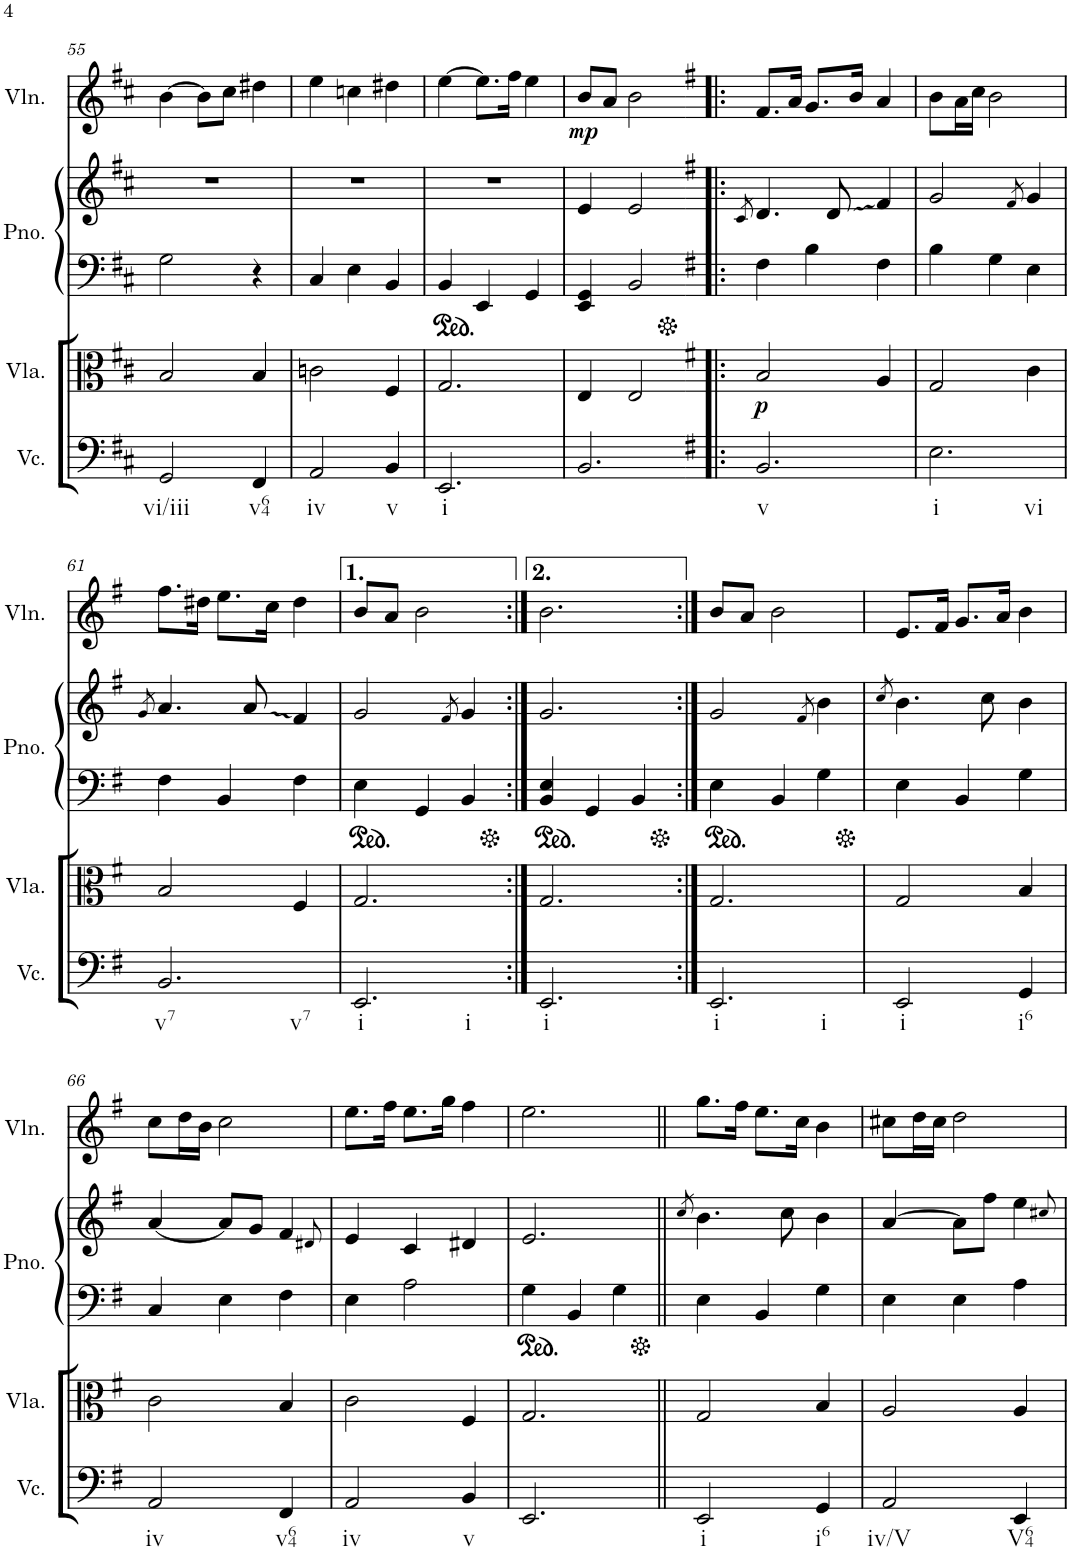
**kern	**kern	**dynam	**kern	**kern	**kern	**dynam
*part4	*part3	*part3	*part2	*part2	*part1	*part1
*staff5	*staff4	*staff4	*staff3	*staff2	*staff1	*staff1
*I"Violoncello	*I"Viola	*	*I"Grand Piano	*	*I"Violin	*
*I'Vc.	*I'Vla.	*	*I'Pno.	*	*I'Vln.	*
!!LO:PB:g=z
*clefF4	*clefC3	*	*clefF4	*clefG2	*clefG2	*
*k[f#c#]	*k[f#c#]	*	*k[f#c#]	*k[f#c#]	*k[f#c#]	*
*M3/4	*M3/4	*	*M3/4	*M3/4	*M3/4	*
=55	=55	=55	=55	=55	=55	=55
!LO:TX:b:t=vi/iii	!	!	!	!	!	!
2GG/	2B/	.	2G\	2.r	[4b\	.
.	.	.	.	.	8b\L]	.
.	.	.	.	.	8cc#\J	.
!LO:TX:b:t=v64	!	!	!	!	!	!
4FF#/	4B/	.	4r	.	4dd#X\	.
=56	=56	=56	=56	=56	=56	=56
!LO:TX:b:t=iv	!	!	!	!	!	!
2AA/	2cn\	.	4C#/	2.r	4ee\	.
.	.	.	4E\	.	4ccn\	.
!LO:TX:b:t=v	!	!	!	!	!	!
4BB/	4F#/	.	4BB/	.	4dd#X\	.
=57	=57	=57	=57	=57	=57	=57
!LO:TX:b:t=i	!	!	!	!	!	!
2.EE/	2.G/	.	4BB/	2.r	[4ee\	.
.	.	.	4EE/	.	8.ee\L]	.
.	.	.	.	.	16ff#\Jk	.
.	.	.	4GG/	.	4ee\	.
=58	=58	=58	=58	=58	=58	=58
!	!	!	!	!	!	!LO:DY:b
2.BB/	4E/	.	4EE/ 4GG/	4e/	8b/L	mp
.	.	.	.	.	8a/J	.
.	2E/	.	2BB/	2e/	2b\	.
=59!|:	=59!|:	=59!|:	=59!|:	=59!|:	=59!|:	=59!|:
*k[f#]	*k[f#]	*	*k[f#]	*k[f#]	*k[f#]	*
.	.	.	.	8qc/	.	.
!LO:TX:b:t=v	!	!	!	!	!	!
!	!	!LO:DY:b	!	!	!	!
2.BB/	2B/	p	4F#\	4.d/	8.f#/L	.
.	.	.	.	.	16a/Jk	.
.	.	.	4B\	.	8.g/L	.
.	.	.	.	8d/	.	.
.	.	.	.	.	16b/Jk	.
.	4A/	.	4F#\	4f#/	4a/	.
=60	=60	=60	=60	=60	=60	=60
!LO:TX:b:t=i	!	!	!	!	!	!
!LO:TX:b:t=vi	!	!	!	!	!	!
2.E\	2G/	.	4B\	2g/	8b\L	.
.	.	.	.	.	16a\L	.
.	.	.	.	.	16cc\JJ	.
.	.	.	4G\	.	2b\	.
.	.	.	.	8qf#/	.	.
.	4c\	.	4E\	4g/	.	.
!!LO:LB:g=z
=61	=61	=61	=61	=61	=61	=61
.	.	.	.	8qg/	.	.
!LO:TX:b:t=v7	!	!	!	!	!	!
!LO:TX:b:t=v7	!	!	!	!	!	!
2.BB/	2B/	.	4F#\	4.a/	8.ff#\L	.
.	.	.	.	.	16dd#X\Jk	.
.	.	.	4BB/	.	8.ee\L	.
.	.	.	.	8a/	.	.
.	.	.	.	.	16cc\Jk	.
.	4F#/	.	4F#\	4f#/	4dd#\	.
=62	=62	=62	=62	=62	=62	=62
!LO:TX:b:t=i	!	!	!	!	!	!
!LO:TX:b:t=i	!	!	!	!	!	!
2.EE/	2.G/	.	4E\	2g/	8b/L	.
.	.	.	.	.	8a/J	.
.	.	.	4GG/	.	2b\	.
.	.	.	.	8qf#/	.	.
.	.	.	4BB/	4g/	.	.
=63:|!	=63:|!	=63:|!	=63:|!	=63:|!	=63:|!	=63:|!
!LO:TX:b:t=i	!	!	!	!	!	!
2.EE/	2.G/	.	4BB/ 4E/	2.g/	2.b\	.
.	.	.	4GG/	.	.	.
.	.	.	4BB/	.	.	.
=64:|!	=64:|!	=64:|!	=64:|!	=64:|!	=64:|!	=64:|!
!LO:TX:b:t=i	!	!	!	!	!	!
!LO:TX:b:t=i	!	!	!	!	!	!
2.EE/	2.G/	.	4E\	2g/	8b/L	.
.	.	.	.	.	8a/J	.
.	.	.	4BB/	.	2b\	.
.	.	.	.	8qf#/	.	.
.	.	.	4G\	4b\	.	.
=65	=65	=65	=65	=65	=65	=65
.	.	.	.	8qcc/	.	.
!LO:TX:b:t=i	!	!	!	!	!	!
2EE/	2G/	.	4E\	4.b\	8.e/L	.
.	.	.	.	.	16f#/Jk	.
.	.	.	4BB/	.	8.g/L	.
.	.	.	.	8cc\	.	.
.	.	.	.	.	16a/Jk	.
!LO:TX:b:t=i6	!	!	!	!	!	!
4GG/	4B/	.	4G\	4b\	4b\	.
!!LO:LB:g=z
=66	=66	=66	=66	=66	=66	=66
!LO:TX:b:t=iv	!	!	!	!	!	!
2AA/	2c\	.	4C/	[4a/	8cc\L	.
.	.	.	.	.	16dd\L	.
.	.	.	.	.	16b\JJ	.
.	.	.	4E\	8a/L]	2cc\	.
.	.	.	.	8g/J	.	.
!LO:TX:b:t=v64	!	!	!	!	!	!
4FF#/	4B/	.	4F#\	4f#/	.	.
.	.	.	.	8qd#X/	.	.
=67	=67	=67	=67	=67	=67	=67
!LO:TX:b:t=iv	!	!	!	!	!	!
2AA/	2c\	.	4E\	4e/	8.ee\L	.
.	.	.	.	.	16ff#\Jk	.
.	.	.	2A\	4c/	8.ee\L	.
.	.	.	.	.	16gg\Jk	.
!LO:TX:b:t=v	!	!	!	!	!	!
4BB/	4F#/	.	.	4d#X/	4ff#\	.
=68	=68	=68	=68	=68	=68	=68
2.EE/	2.G/	.	4G\	2.e/	2.ee\	.
.	.	.	4BB/	.	.	.
.	.	.	4G\	.	.	.
=69||	=69||	=69||	=69||	=69||	=69||	=69||
.	.	.	.	8qcc/	.	.
!LO:TX:b:t=i	!	!	!	!	!	!
2EE/	2G/	.	4E\	4.b\	8.gg\L	.
.	.	.	.	.	16ff#\Jk	.
.	.	.	4BB/	.	8.ee\L	.
.	.	.	.	8cc\	.	.
.	.	.	.	.	16cc\Jk	.
!LO:TX:b:t=i6	!	!	!	!	!	!
4GG/	4B/	.	4G\	4b\	4b\	.
=70	=70	=70	=70	=70	=70	=70
!LO:TX:b:t=iv/V	!	!	!	!	!	!
2AA/	2A/	.	4E\	[4a/	8cc#X\L	.
.	.	.	.	.	16dd\L	.
.	.	.	.	.	16cc#\JJ	.
.	.	.	4E\	8a\L]	2dd\	.
.	.	.	.	8ff#\J	.	.
!LO:TX:b:t=V64	!	!	!	!	!	!
4EE/	4A/	.	4A\	4ee\	.	.
.	.	.	.	8qcc#X/	.	.
=	=	=	=	=	=	=
*-	*-	*-	*-	*-	*-	*-
